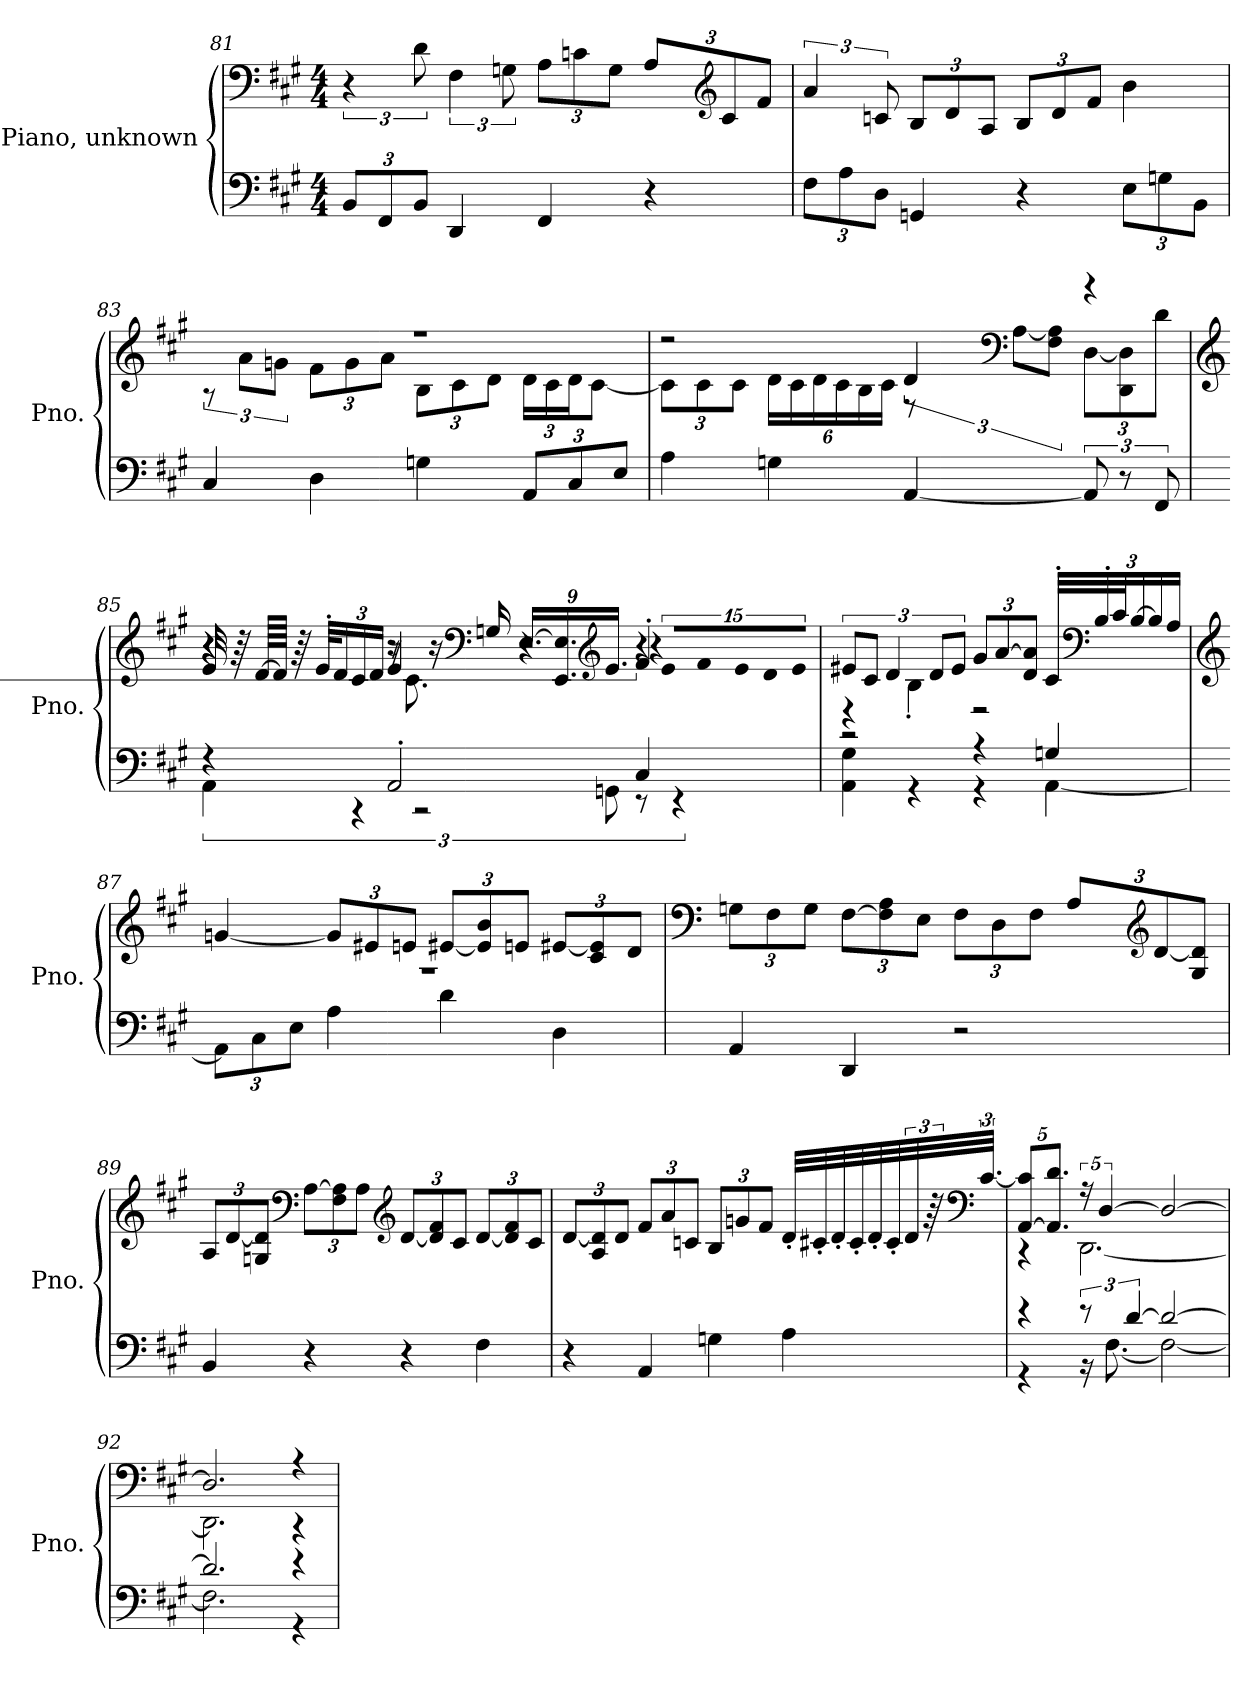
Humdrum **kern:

**kern	**kern
*part1	*part1
*staff2	*staff1
*I"Piano, unknown	*
*I'Pno.	*
*clefF4	*clefF4
*k[f#c#g#]	*k[f#c#g#]
*M4/4	*M4/4
*Xbrackettup	*
=81	=81
12BB/L	6r
12FF#/	.
12BB/J	12d\
4DD/	6F#\
.	12Gn\
*	*Xbrackettup
4FF#/	12A\L
.	12cn\
.	12G\J
4r	12A/L
*	*clefG2
.	12c/
.	12f#/J
=82	=82
*	*brackettup
12F#\L	6a/
12A\	.
12D\J	12cn/
*	*Xbrackettup
4GGn/	12B/L
.	12d/
.	12A/J
4r	12B/L
.	12d/
.	12f#/J
12E\L	4b\
12Gn\	.
12BB\J	.
!!LO:LB:g=z
=83	=83
*	*^
*	*	*brackettup
4C#/	1r	12r
.	.	12a\L
.	.	12gn\J
*	*	*Xbrackettup
4D\	.	12f#\L
.	.	12g\
.	.	12a\J
4Gn\	.	12B\L
.	.	12c#\
.	.	12d\J
12AA/L	.	24d\LL
.	.	24c#\
12C#/	.	24d\J
.	.	[8c#\J
12E/J	.	.
=84	=84	=84
4A\	2r	12c#\L]
.	.	12c#\
.	.	12c#\J
4Gn\	.	24d\LL
.	.	24c#\
.	.	24d\
.	.	24c#\
.	.	24B\
.	.	24c#\JJ
*	*	*brackettup
[4AA/	4d/	12r
*	*clefF4	*
.	.	[12A\L
.	.	12F#\ 12A\]J
*brackettup	*	*Xbrackettup
12AA/]	4r	[12D\L
12r	.	12DD\ 12D\]
12FF#/	.	12d\J
*	*v	*v
!!LO:LB:g=z
=85	=85
*	*clefG2
*^	*^
*	*	*	*^
4r	6AA\	4r	4r	32e/
.	.	.	.	64r
.	.	.	.	[64d/LLLL
.	.	.	.	64d/JJJJ]
.	.	.	.	64r
.	.	.	.	32e'/KLL
.	.	.	.	24d/
.	6r	.	.	24c#/
.	.	.	.	24d/JJ
2AA'/	.	4e/	16r	8r
.	.	.	8.c#\	.
.	3r	.	.	.
.	.	.	.	16r
*	*	*clefF4	*	*
.	.	.	.	16Gn/
*	*	*	*	*brackettup
.	.	4r	2r	[18.E/LL
.	.	.	.	18.EE/ 18.E/]
*	*	*clefG2	*	*
.	12GGn\	.	.	18.e/JJ
!	!	!	!	!LO:N:vis=32
4C#/	12r	4f#'/	.	1920%53r
!	!	!	!	!LO:N:vis=32
.	.	.	.	1920%53r
.	.	.	.	1920ryy
!	!	!	!	!LO:N:vis=32
.	.	.	.	1920%53e/LLL
!	!	!	!	!LO:N:vis=32
.	6r	.	.	1920%53f#/J
!	!	!	!	!LO:N:vis=16
.	.	.	.	1920%107e/
!	!	!	!	!LO:N:vis=32
.	.	.	.	1920%53d/K
!	!	!	!	!LO:N:vis=16
.	.	.	.	1920%107e/JJ
*	*	*	*v	*v
!!LO:LB:g=z
=86	=86	=86	=86
2r	4AA\ 4G#\	12e#X/L	4r
.	.	12c#/J	.
.	.	6d/	.
.	4r	.	4B'\
.	.	12d/L	.
.	.	12e#/J	.
*	*	*Xbrackettup	*
4r	4r	12g#/L	2r
.	.	[12a/	.
.	.	12d/ 12a/]J	.
4Gn/	[4AA\	32c#'/LLL	.
*	*	*clefF4	*
.	.	32B'/	.
.	.	48c#/J	.
.	.	[24B/	.
.	.	16B/]	.
.	.	16A/JJ	.
*	*	*v	*v
=87	=87	=87
*	*	*clefG2
*	*Xbrackettup	*
1r	12AA\L]	[4gn/
.	12C#\	.
.	12E\J	.
.	4A\	12g/L]
.	.	12e#X/
.	.	12en/J
.	4d\	[12e#X/L
.	.	12e#/] 12b/
.	.	12en/J
.	4D\	[12e#X/L
.	.	12c#/ 12e#/]
.	.	12d/J
*v	*v	*
!!LO:LB:g=z
=88	=88
*	*clefF4
4AA/	12Gn\L
.	12F#\
.	12G\J
4DD/	[12F#\L
.	12F#\] 12A\
.	12E\J
2r	12F#\L
.	12D\
.	12F#\J
.	12A/L
*	*clefG2
.	[12d/
.	12G/ 12d/]J
=89	=89
4BB/	12A/L
.	[12d/
.	12Gn/ 12d/]J
*	*clefF4
4r	[12A\L
.	12F#\ 12A\]
.	12A\J
*	*clefG2
4r	[12d/L
.	12d/] 12f#/
.	12c#/J
4F#\	[12d/L
.	12d/] 12f#/
.	12c#/J
!!LO:LB:g=z
=90	=90
4r	[12d/L
.	12A/ 12d/]
.	12d/J
4AA/	12f#/L
.	12a/
.	12cn/J
4Gn\	12B/L
.	12gn/
.	12f#/J
4A\	32d'/LLL
.	32c#X'/
.	32d'/
.	32c#'/
.	32d'/
.	32c#'/
*	*brackettup
.	48d/JJJ
.	96r
*	*clefF4
.	[48.c#\
=91	=91
*^	*^
4r	4r	[10AA/ 10c#/]L	4r
.	.	10.AA/] 10.d/J	.
*brackettup	*	*	*
12r	16r	20r	[2.DD\
.	.	[5D/	.
.	[8.F#\	.	.
[6d/	.	.	.
2d/_	2F#\_	2D/_	.
=92	=92	=92	=92
2.d/]	2.F#\]	2.D/]	2.DD\]
4r	4r	4r	4r
*v	*v	*	*
*	*v	*v
=	=
*-	*-
